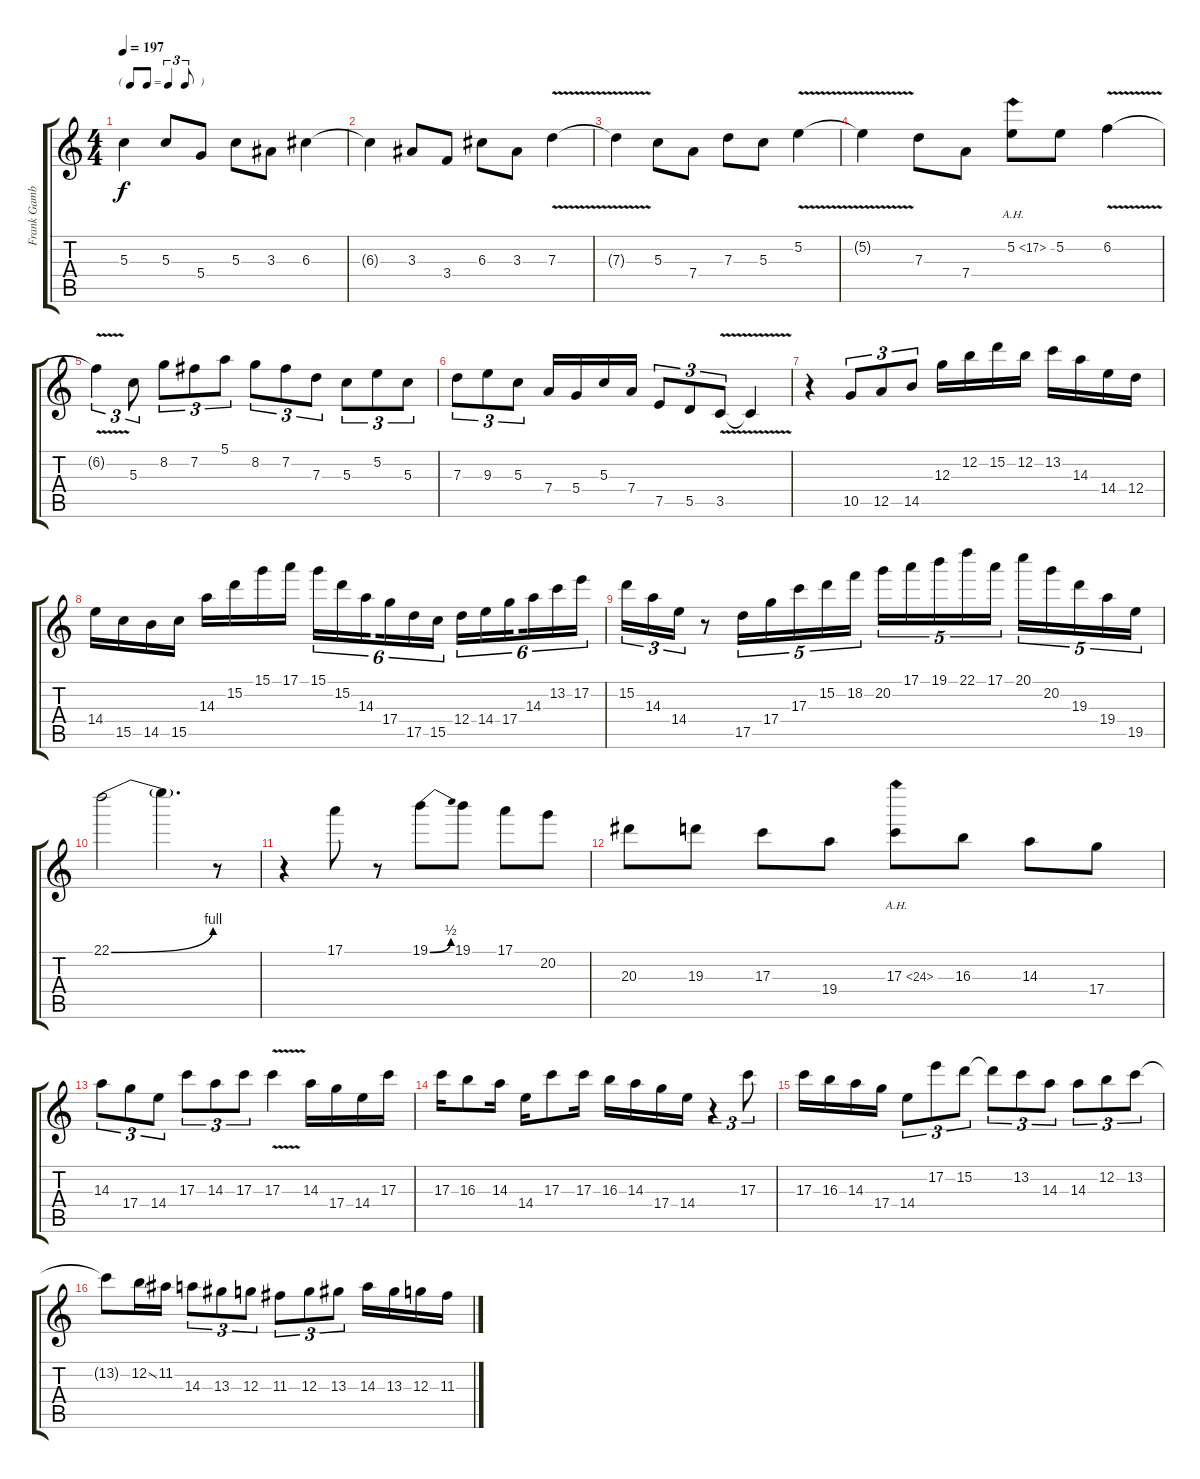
\track ("Frank Gambale Lead" "Frank Gamb") {instrument overdrivenguitar}
\staff {score tabs}
\tuning (E4 B3 G3 D3 A2 E2) {hide}
\ts (4 4)
\tf triplet8th
\tempo 197
\clef g2
\ks c
5.3{t}.4{dy f} 5.3.8 5.4.8 5.3.8 3.3.8 6.3.4 |
6.3{t}.4 3.3.8 3.4.8 6.3.8 3.3.8 7.3{v}.4 |
7.3{v t}.4 5.3.8 7.4.8 7.3.8 5.3.8 5.2{v}.4 |
5.2{t}.4 7.3.8 7.4.8 5.2{ah 12}.8 5.2.8 6.2{v}.4 |
6.2{t}.4{tu (3 2)} 5.3.8{tu (3 2)} 8.2.8{tu (3 2)} 7.2.8{tu (3 2)} 5.1.8{tu (3 2)} 8.2.8{tu (3 2)} 7.2.8{tu (3 2)} 7.3.8{tu (3 2)} 5.3.8{tu (3 2)} 5.2.8{tu (3 2)} 5.3.8{tu (3 2)} |
7.3.8{tu (3 2)} 9.3.8{tu (3 2)} 5.3.8{tu (3 2)} 7.4.16 5.4.16 5.3.16 7.4.16 7.5.8{tu (3 2)} 5.5.8{tu (3 2)} 3.5{v}.8{tu (3 2)} 3.5{v t}.4 |
r.4 10.5.8{tu (3 2)} 12.5.8{tu (3 2)} 14.5.8{tu (3 2)} 12.3.16 12.2.16 15.2.16 12.2.16 13.2.16 14.3.16 14.4.16 12.4.16 |
14.4.16 15.5.16 14.5.16 15.5.16 14.3.16 15.2.16 15.1.16 17.1.16 15.1.16{tu (6 4)} 15.2.16{tu (6 4)} 14.3.16{tu (6 4) beam splitsecondary} 17.4.16{tu (6 4)} 17.5.16{tu (6 4)} 15.5.16{tu (6 4)} 12.4.16{tu (6 4)} 14.4.16{tu (6 4)} 17.4.16{tu (6 4) beam splitsecondary} 14.3.16{tu (6 4)} 13.2.16{tu (6 4)} 17.2.16{tu (6 4)} |
15.2.16{tu (3 2)} 14.3.16{tu (3 2)} 14.4.16{tu (3 2)} r.8 17.5.16{tu (5 4)} 17.4.16{tu (5 4)} 17.3.16{tu (5 4)} 15.2.16{tu (5 4)} 18.2.16{tu (5 4)} 20.2.16{tu (5 4)} 17.1.16{tu (5 4)} 19.1.16{tu (5 4)} 22.1.16{tu (5 4)} 17.1.16{tu (5 4)} 20.1.16{tu (5 4)} 20.2.16{tu (5 4)} 19.3.16{tu (5 4)} 19.4.16{tu (5 4)} 19.5.16{tu (5 4)} |
22.1{be (bend 0 0 60 4)}.2 22.1{t}.4{d} r.8 |
r.4 17.1.8 r.8 19.1{be (bend 0 0 60 2)}.8 19.1.8 17.1.8 20.2.8 |
20.3.8 19.3.8 17.3.8 19.4.8 17.3{ah 7}.8 16.3.8 14.3.8 17.4.8 |
14.3.8{tu (3 2)} 17.4.8{tu (3 2)} 14.4.8{tu (3 2)} 17.3.8{tu (3 2)} 14.3.8{tu (3 2)} 17.3.8{tu (3 2)} 17.3{v}.4 14.3.16 17.4.16 14.4.16 17.3.16 |
17.3.16 16.3.8 14.3.16 14.4.16 17.3.8 17.3.16 16.3.16 14.3.16 17.4.16 14.4.16 r.4{tu (3 2)} 17.3.8{tu (3 2)} |
17.3.16 16.3.16 14.3.16 17.4.16 14.4.8{tu (3 2)} 17.2.8{tu (3 2)} 15.2.8{tu (3 2)} 15.2{t}.8{tu (3 2)} 13.2.8{tu (3 2)} 14.3.8{tu (3 2)} 14.3.8{tu (3 2)} 12.2.8{tu (3 2)} 13.2.8{tu (3 2)} |
13.2{t}.8 12.2{ss}.16 11.2.16 14.3.8{tu (3 2)} 13.3.8{tu (3 2)} 12.3.8{tu (3 2)} 11.3.8{tu (3 2)} 12.3.8{tu (3 2)} 13.3.8{tu (3 2)} 14.3.16 13.3.16 12.3.16 11.3.16
